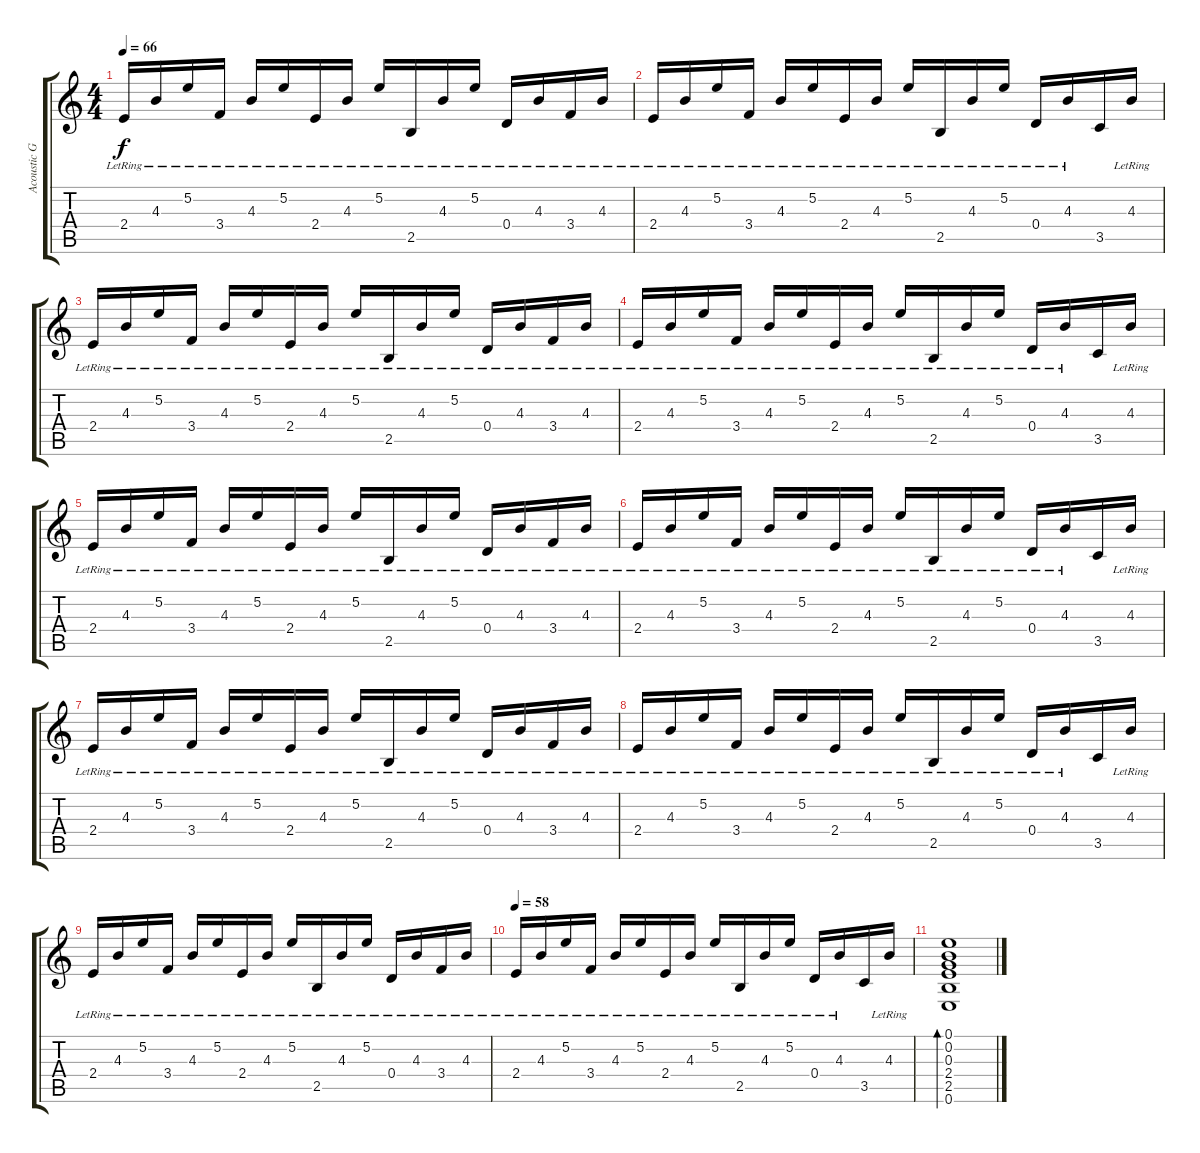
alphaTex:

\track ("Acoustic Guitar" "Acoustic G") {instrument acousticguitarsteel}
\staff {score tabs}
\tuning (E4 B3 G3 D3 A2 E2) {hide}
\ts (4 4)
\tempo 66
\clef g2
\ks c
2.4{lr}.16{dy f} 4.3{lr}.16 5.2{lr}.16 3.4{lr}.16 4.3{lr}.16 5.2{lr}.16 2.4{lr}.16 4.3{lr}.16 5.2{lr}.16 2.5{lr}.16 4.3{lr}.16 5.2{lr}.16 0.4{lr}.16 4.3{lr}.16 3.4{lr}.16 4.3{lr}.16 |
2.4{lr}.16 4.3{lr}.16 5.2{lr}.16 3.4{lr}.16 4.3{lr}.16 5.2{lr}.16 2.4{lr}.16 4.3{lr}.16 5.2{lr}.16 2.5{lr}.16 4.3{lr}.16 5.2{lr}.16 0.4{lr}.16 4.3{lr}.16 3.5.16 4.3{lr}.16 |
2.4{lr}.16 4.3{lr}.16 5.2{lr}.16 3.4{lr}.16 4.3{lr}.16 5.2{lr}.16 2.4{lr}.16 4.3{lr}.16 5.2{lr}.16 2.5{lr}.16 4.3{lr}.16 5.2{lr}.16 0.4{lr}.16 4.3{lr}.16 3.4{lr}.16 4.3{lr}.16 |
2.4{lr}.16 4.3{lr}.16 5.2{lr}.16 3.4{lr}.16 4.3{lr}.16 5.2{lr}.16 2.4{lr}.16 4.3{lr}.16 5.2{lr}.16 2.5{lr}.16 4.3{lr}.16 5.2{lr}.16 0.4{lr}.16 4.3{lr}.16 3.5.16 4.3{lr}.16 |
2.4{lr}.16 4.3{lr}.16 5.2{lr}.16 3.4{lr}.16 4.3{lr}.16 5.2{lr}.16 2.4{lr}.16 4.3{lr}.16 5.2{lr}.16 2.5{lr}.16 4.3{lr}.16 5.2{lr}.16 0.4{lr}.16 4.3{lr}.16 3.4{lr}.16 4.3{lr}.16 |
2.4{lr}.16 4.3{lr}.16 5.2{lr}.16 3.4{lr}.16 4.3{lr}.16 5.2{lr}.16 2.4{lr}.16 4.3{lr}.16 5.2{lr}.16 2.5{lr}.16 4.3{lr}.16 5.2{lr}.16 0.4{lr}.16 4.3{lr}.16 3.5.16 4.3{lr}.16 |
2.4{lr}.16 4.3{lr}.16 5.2{lr}.16 3.4{lr}.16 4.3{lr}.16 5.2{lr}.16 2.4{lr}.16 4.3{lr}.16 5.2{lr}.16 2.5{lr}.16 4.3{lr}.16 5.2{lr}.16 0.4{lr}.16 4.3{lr}.16 3.4{lr}.16 4.3{lr}.16 |
2.4{lr}.16 4.3{lr}.16 5.2{lr}.16 3.4{lr}.16 4.3{lr}.16 5.2{lr}.16 2.4{lr}.16 4.3{lr}.16 5.2{lr}.16 2.5{lr}.16 4.3{lr}.16 5.2{lr}.16 0.4{lr}.16 4.3{lr}.16 3.5.16 4.3{lr}.16 |
2.4{lr}.16 4.3{lr}.16 5.2{lr}.16 3.4{lr}.16 4.3{lr}.16 5.2{lr}.16 2.4{lr}.16 4.3{lr}.16 5.2{lr}.16 2.5{lr}.16 4.3{lr}.16 5.2{lr}.16 0.4{lr}.16 4.3{lr}.16 3.4{lr}.16 4.3{lr}.16 |
\tempo 58
2.4{lr}.16 4.3{lr}.16 5.2{lr}.16 3.4{lr}.16 4.3{lr}.16 5.2{lr}.16 2.4{lr}.16 4.3{lr}.16 5.2{lr}.16 2.5{lr}.16 4.3{lr}.16 5.2{lr}.16 0.4{lr}.16 4.3{lr}.16 3.5.16 4.3{lr}.16 |
(0.1 0.2 0.3 2.4 2.5 0.6).1{bd 240}
